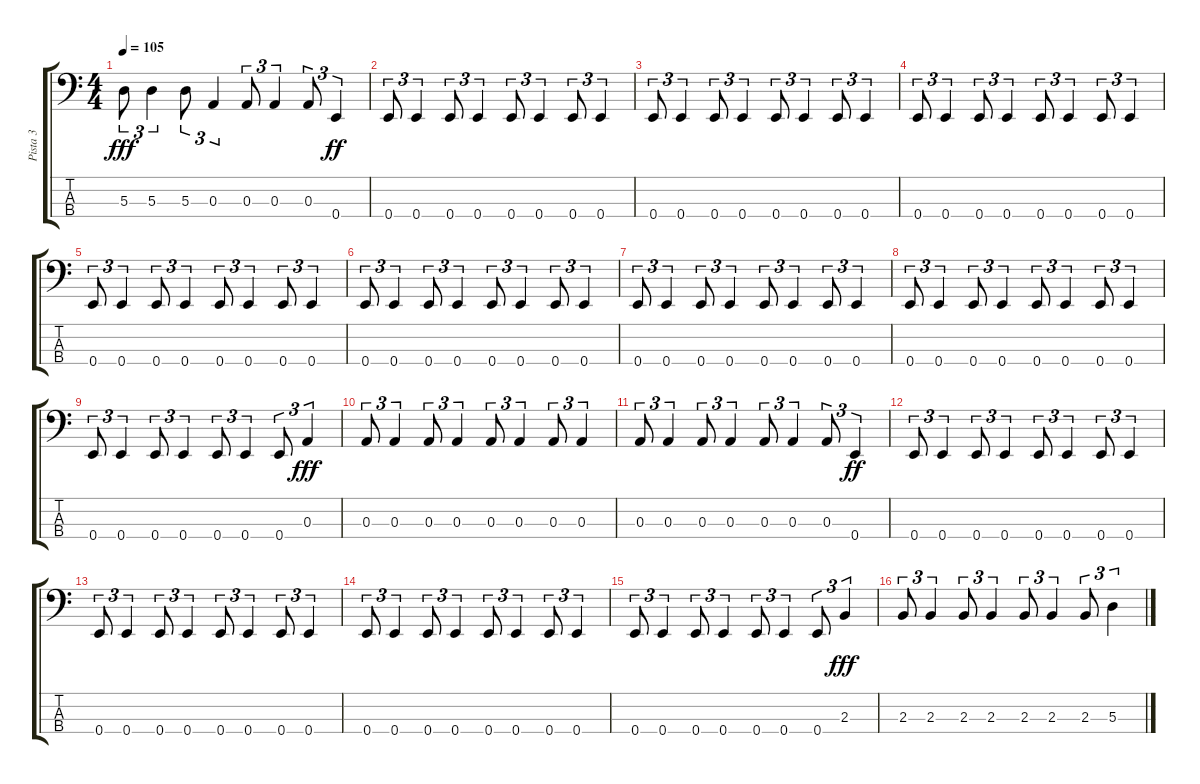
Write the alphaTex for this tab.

\track ("Pista 3" "Pista 3") {instrument electricbasspick}
\staff {score tabs}
\tuning (G2 D2 A1 E1) {hide}
\ts (4 4)
\tempo 105
\clef f4
\ks c
5.3.8{tu (3 2) dy fff} 5.3.4{tu (3 2)} 5.3.8{tu (3 2)} 0.3.4{tu (3 2)} 0.3.8{tu (3 2)} 0.3.4{tu (3 2)} 0.3.8{tu (3 2)} 0.4.4{tu (3 2) dy ff} |
0.4.8{tu (3 2)} 0.4.4{tu (3 2)} 0.4.8{tu (3 2)} 0.4.4{tu (3 2)} 0.4.8{tu (3 2)} 0.4.4{tu (3 2)} 0.4.8{tu (3 2)} 0.4.4{tu (3 2)} |
0.4.8{tu (3 2)} 0.4.4{tu (3 2)} 0.4.8{tu (3 2)} 0.4.4{tu (3 2)} 0.4.8{tu (3 2)} 0.4.4{tu (3 2)} 0.4.8{tu (3 2)} 0.4.4{tu (3 2)} |
0.4.8{tu (3 2)} 0.4.4{tu (3 2)} 0.4.8{tu (3 2)} 0.4.4{tu (3 2)} 0.4.8{tu (3 2)} 0.4.4{tu (3 2)} 0.4.8{tu (3 2)} 0.4.4{tu (3 2)} |
0.4.8{tu (3 2)} 0.4.4{tu (3 2)} 0.4.8{tu (3 2)} 0.4.4{tu (3 2)} 0.4.8{tu (3 2)} 0.4.4{tu (3 2)} 0.4.8{tu (3 2)} 0.4.4{tu (3 2)} |
0.4.8{tu (3 2)} 0.4.4{tu (3 2)} 0.4.8{tu (3 2)} 0.4.4{tu (3 2)} 0.4.8{tu (3 2)} 0.4.4{tu (3 2)} 0.4.8{tu (3 2)} 0.4.4{tu (3 2)} |
0.4.8{tu (3 2)} 0.4.4{tu (3 2)} 0.4.8{tu (3 2)} 0.4.4{tu (3 2)} 0.4.8{tu (3 2)} 0.4.4{tu (3 2)} 0.4.8{tu (3 2)} 0.4.4{tu (3 2)} |
0.4.8{tu (3 2)} 0.4.4{tu (3 2)} 0.4.8{tu (3 2)} 0.4.4{tu (3 2)} 0.4.8{tu (3 2)} 0.4.4{tu (3 2)} 0.4.8{tu (3 2)} 0.4.4{tu (3 2)} |
0.4.8{tu (3 2)} 0.4.4{tu (3 2)} 0.4.8{tu (3 2)} 0.4.4{tu (3 2)} 0.4.8{tu (3 2)} 0.4.4{tu (3 2)} 0.4.8{tu (3 2)} 0.3.4{tu (3 2) dy fff} |
0.3.8{tu (3 2)} 0.3.4{tu (3 2)} 0.3.8{tu (3 2)} 0.3.4{tu (3 2)} 0.3.8{tu (3 2)} 0.3.4{tu (3 2)} 0.3.8{tu (3 2)} 0.3.4{tu (3 2)} |
0.3.8{tu (3 2)} 0.3.4{tu (3 2)} 0.3.8{tu (3 2)} 0.3.4{tu (3 2)} 0.3.8{tu (3 2)} 0.3.4{tu (3 2)} 0.3.8{tu (3 2)} 0.4.4{tu (3 2) dy ff} |
0.4.8{tu (3 2)} 0.4.4{tu (3 2)} 0.4.8{tu (3 2)} 0.4.4{tu (3 2)} 0.4.8{tu (3 2)} 0.4.4{tu (3 2)} 0.4.8{tu (3 2)} 0.4.4{tu (3 2)} |
0.4.8{tu (3 2)} 0.4.4{tu (3 2)} 0.4.8{tu (3 2)} 0.4.4{tu (3 2)} 0.4.8{tu (3 2)} 0.4.4{tu (3 2)} 0.4.8{tu (3 2)} 0.4.4{tu (3 2)} |
0.4.8{tu (3 2)} 0.4.4{tu (3 2)} 0.4.8{tu (3 2)} 0.4.4{tu (3 2)} 0.4.8{tu (3 2)} 0.4.4{tu (3 2)} 0.4.8{tu (3 2)} 0.4.4{tu (3 2)} |
0.4.8{tu (3 2)} 0.4.4{tu (3 2)} 0.4.8{tu (3 2)} 0.4.4{tu (3 2)} 0.4.8{tu (3 2)} 0.4.4{tu (3 2)} 0.4.8{tu (3 2)} 2.3.4{tu (3 2) dy fff} |
2.3.8{tu (3 2)} 2.3.4{tu (3 2)} 2.3.8{tu (3 2)} 2.3.4{tu (3 2)} 2.3.8{tu (3 2)} 2.3.4{tu (3 2)} 2.3.8{tu (3 2)} 5.3.4{tu (3 2)}
